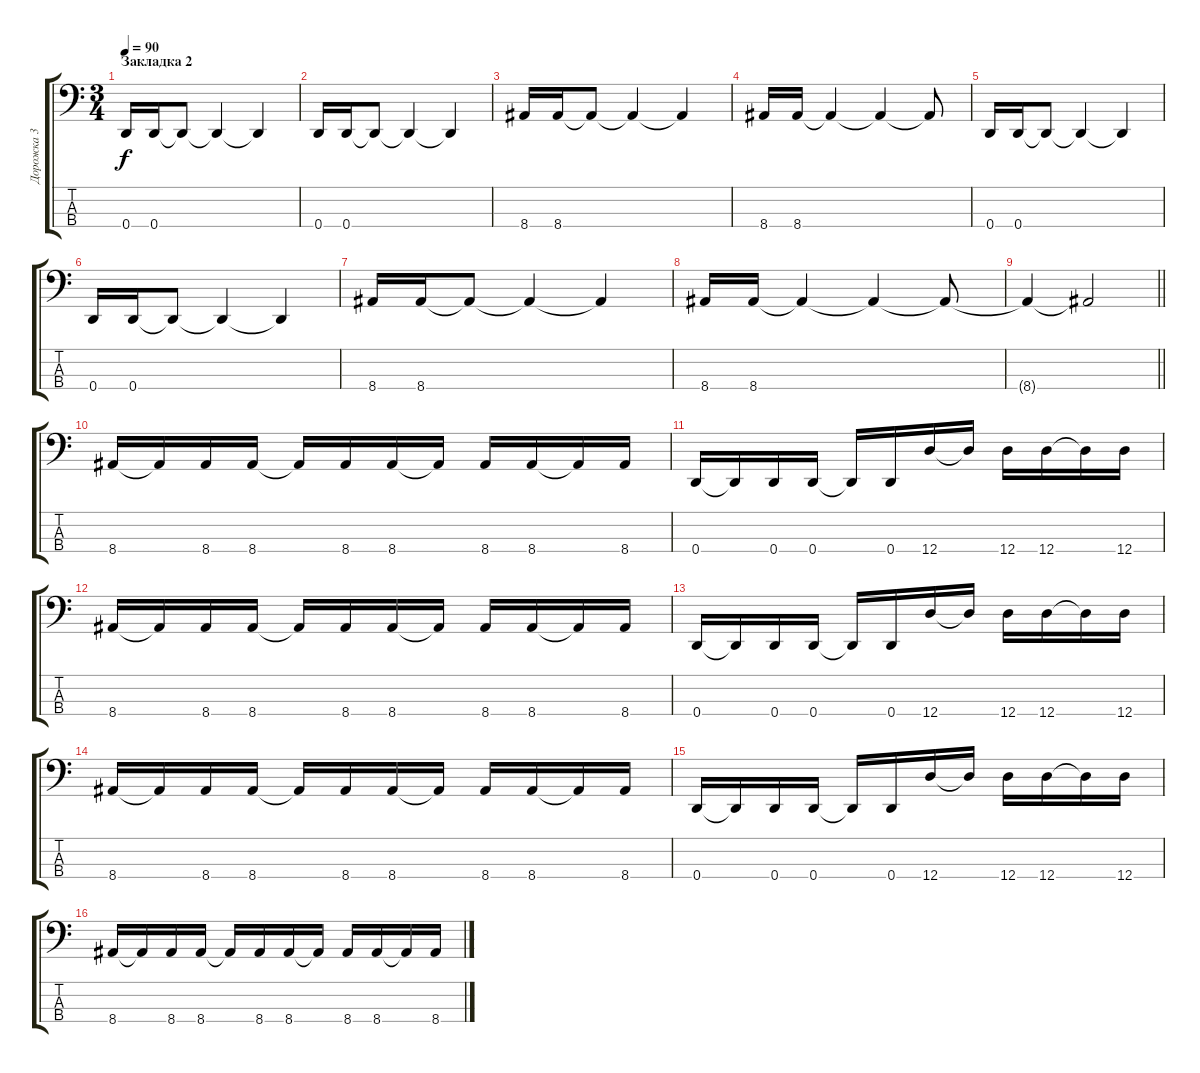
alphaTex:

\track ("Дорожка 3" "Дорожка 3") {instrument electricbasspick}
\staff {score tabs}
\tuning (G2 D2 A1 D1) {hide}
\ts (3 4)
\section ("" "Закладка 2")
\tempo 90
\clef f4
\ks c
0.4.16{dy f} 0.4.16 0.4{t}.8 0.4{t}.4 0.4{t}.4 |
0.4.16 0.4.16 0.4{t}.8 0.4{t}.4 0.4{t}.4 |
8.4.16 8.4.16 8.4{t}.8 8.4{t}.4 8.4{t}.4 |
8.4.16 8.4.16 8.4{t}.4 8.4{t}.4 8.4{t}.8 |
0.4.16 0.4.16 0.4{t}.8 0.4{t}.4 0.4{t}.4 |
0.4.16 0.4.16 0.4{t}.8 0.4{t}.4 0.4{t}.4 |
8.4.16 8.4.16 8.4{t}.8 8.4{t}.4 8.4{t}.4 |
8.4.16 8.4.16 8.4{t}.4 8.4{t}.4 8.4{t}.8 |
\barLineRight lightlight
8.4{t}.4 8.4{t}.2 |
8.4.16 8.4{t}.16 8.4.16 8.4.16 8.4{t}.16 8.4.16 8.4.16 8.4{t}.16 8.4.16 8.4.16 8.4{t}.16 8.4.16 |
0.4.16 0.4{t}.16 0.4.16 0.4.16 0.4{t}.16 0.4.16 12.4.16 12.4{t}.16 12.4.16 12.4.16 12.4{t}.16 12.4.16 |
8.4.16 8.4{t}.16 8.4.16 8.4.16 8.4{t}.16 8.4.16 8.4.16 8.4{t}.16 8.4.16 8.4.16 8.4{t}.16 8.4.16 |
0.4.16 0.4{t}.16 0.4.16 0.4.16 0.4{t}.16 0.4.16 12.4.16 12.4{t}.16 12.4.16 12.4.16 12.4{t}.16 12.4.16 |
8.4.16 8.4{t}.16 8.4.16 8.4.16 8.4{t}.16 8.4.16 8.4.16 8.4{t}.16 8.4.16 8.4.16 8.4{t}.16 8.4.16 |
0.4.16 0.4{t}.16 0.4.16 0.4.16 0.4{t}.16 0.4.16 12.4.16 12.4{t}.16 12.4.16 12.4.16 12.4{t}.16 12.4.16 |
8.4.16 8.4{t}.16 8.4.16 8.4.16 8.4{t}.16 8.4.16 8.4.16 8.4{t}.16 8.4.16 8.4.16 8.4{t}.16 8.4.16
